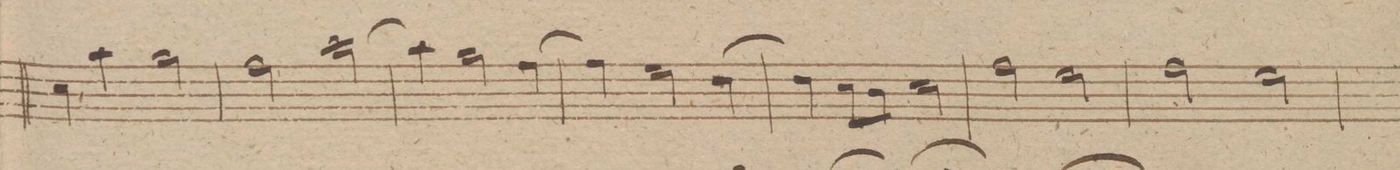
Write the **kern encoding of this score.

**kern	**dynam
*I"Trombone Alto.	*
*clefC3	*
*k[f#c#g#d#]	*
*met(c)	*
*M4/4	*
4d#\	.
*4\left	*
4b\	.
2a\	.
=67	=67
2g#\	.
[2b\	.
=68	=68
4b\]	.
2a\	.
*4\right	*
[4g#\	.
=69	=69
4g#\]	.
2f#\	.
[4e\	.
=70	=70
4e\]	.
*8\right	*
8d#\L	.
8c#\J	.
2d#\	.
=71	=71
2g#\	.
2f#\	.
=72	=72
2g#\	.
2f#\	.
=73	=73
*-	*-
